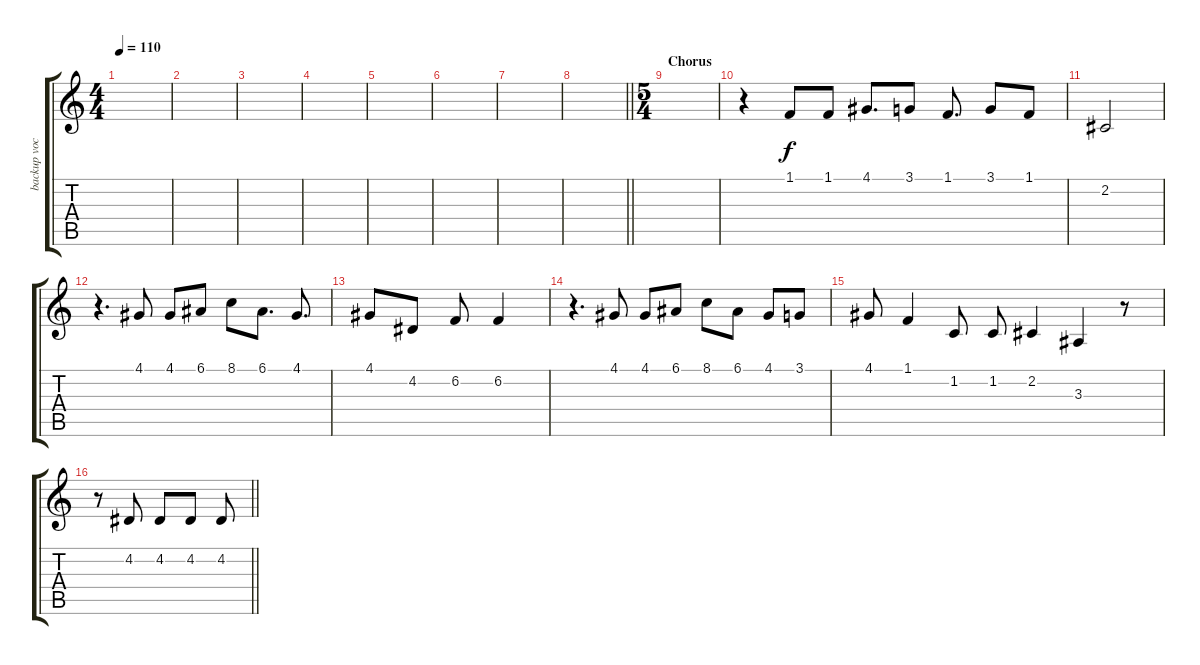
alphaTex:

\track ("backup vocals" "backup voc") {instrument tenorsax}
\staff {score tabs}
\tuning (E4 B3 G3 D3 A2 E2) {hide}
\ts (4 4)
\tempo 110
\clef g2
\ks c
|
|
|
|
|
|
|
\barLineRight lightlight
|
\ts (5 4)
\section ("" "Chorus")
|
r.4 1.1.8 1.1.8 4.1.8{d} 3.1.8 1.1.8{d} 3.1.8 1.1.8 |
2.2.2 |
r.4{d} 4.1.8 4.1.8 6.1.8 8.1.8 6.1.8{d} 4.1.8{d} |
4.1.8 4.2.8 6.2.8 6.2.4 |
r.4{d} 4.1.8 4.1.8 6.1.8 8.1.8 6.1.8 4.1.8 3.1.8 |
4.1.8 1.1.4 1.2.8 1.2.8 2.2.4 3.3.4 r.8 |
\barLineRight lightlight
r.8 4.2.8 4.2.8 4.2.8 4.2.8
